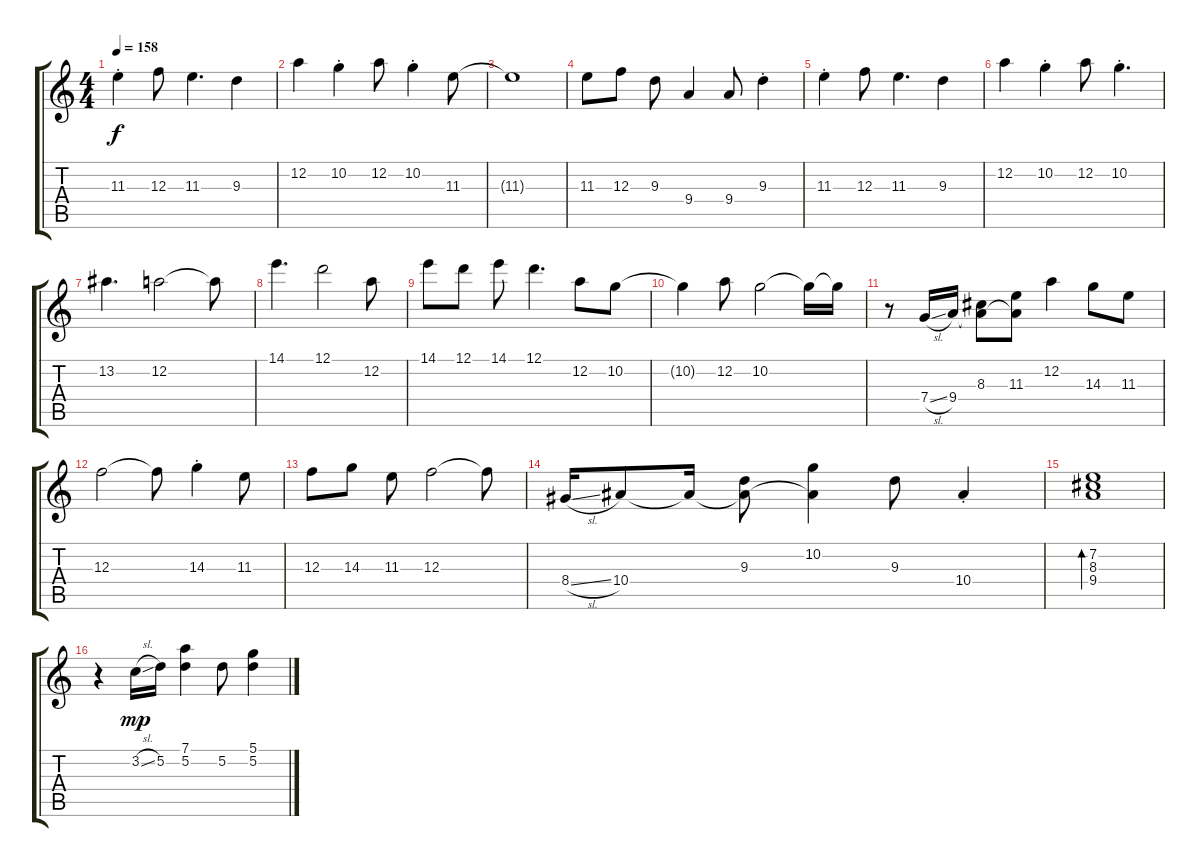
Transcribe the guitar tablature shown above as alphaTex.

\track ("  " "  ") {instrument electricguitarjazz}
\staff {score tabs}
\tuning (D4 A3 F3 C3 G2 D2) {hide}
\ts (4 4)
\tempo 158
\clef g2
\ks c
11.3{st}.4{dy f} 12.3.8 11.3.4{d} 9.3.4 |
12.2.4 10.2{st}.4 12.2.8 10.2{st}.4 11.3.8 |
11.3{t}.1 |
11.3.8 12.3.8 9.3.8 9.4.4 9.4.8 9.3{st}.4 |
11.3{st}.4 12.3.8 11.3.4{d} 9.3.4 |
12.2.4 10.2{st}.4 12.2.8 10.2{st}.4{d} |
13.2.4{d} 12.2.2 12.2{t}.8 |
14.1.4{d} 12.1.2 12.2.8 |
14.1.8 12.1.8 14.1.8 12.1.4{d} 12.2.8 10.2.8 |
10.2{t}.4 12.2.8 10.2.2 10.2{t}.16 10.2{t}.16 |
r.8 7.4{sl}.16 9.4.16 (8.3 9.4{t}).8 (11.3 9.4{t}).8 12.2.4 14.3.8 11.3.8 |
12.3.2 12.3{t}.8 14.3{st}.4 11.3.8 |
12.3.8 14.3.8 11.3.8 12.3.2 12.3{t}.8 |
8.4{sl}.16 10.4.8 10.4{t}.16 (9.3 10.4{t}).8 (10.2 10.4{t}).4 9.3.8 10.4{st}.4 |
(7.2 8.3 9.4).1{bd 120} |
r.4 3.2{sl}.16{dy mp} 5.2.16 (7.1 5.2).4 5.2.8 (5.1 5.2).4
